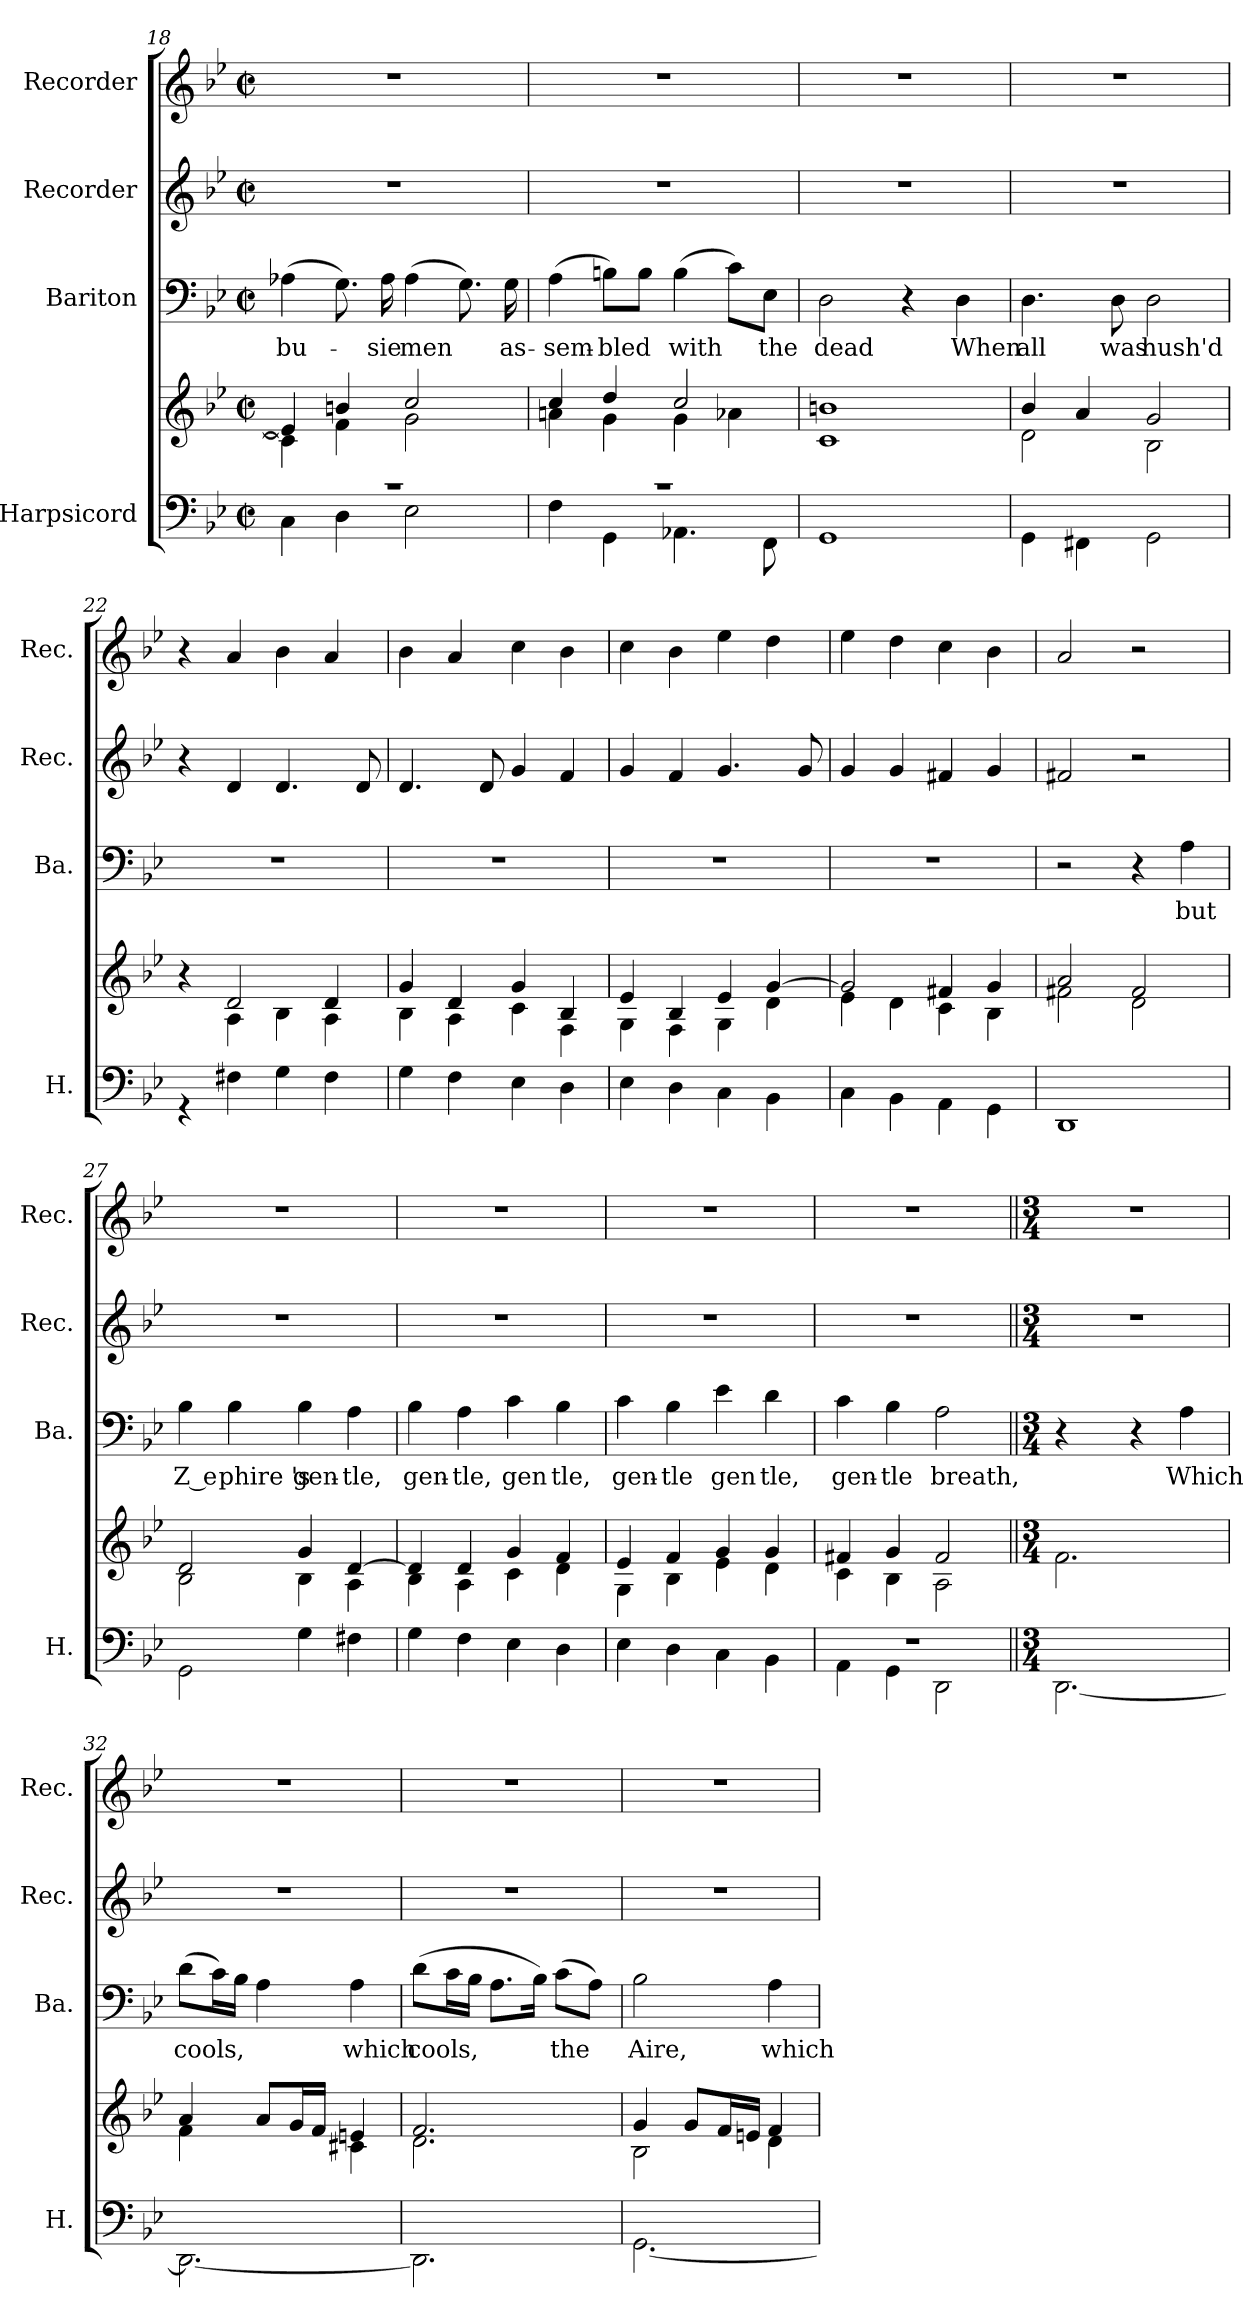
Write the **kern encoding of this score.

**kern	**kern	**kern	**text	**kern	**kern
*part4	*part4	*part3	*part3	*part2	*part1
*staff5	*staff4	*staff3	*staff3	*staff2	*staff1
*I"Harpsicord	*	*I"Bariton	*	*I"Recorder	*I"Recorder
*I'H.	*	*I'Ba.	*	*I'Rec.	*I'Rec.
*clefF4	*clefG2	*clefF4	*	*clefG2	*clefG2
*k[b-e-]	*k[b-e-]	*k[b-e-]	*	*k[b-e-]	*k[b-e-]
*M2/2	*M2/2	*M2/2	*	*M2/2	*M2/2
*met(c|)	*met(c|)	*met(c|)	*	*met(c|)	*met(c|)
=18	=18	=18	=18	=18	=18
*^	*^	*	*	*	*
!	!	!	!	!	!LO:LY:b	!	!
1r	4C\	4e-/]	4c\]	(>4A-X\	bu-	1r	1r
.	4D\	4bn/	4f\	8.G\)	.	.	.
!	!	!	!	!	!LO:LY:b	!	!
.	.	.	.	16A-\	sie	.	.
!	!	!	!	!	!LO:LY:b	!	!
.	2E-\	2cc/	2g\	(>4A-\	men	.	.
.	.	.	.	8.G\)	.	.	.
!	!	!	!	!	!LO:LY:b	!	!
.	.	.	.	16G\	as-	.	.
=19	=19	=19	=19	=19	=19	=19	=19
!	!	!	!	!	!LO:LY:b	!	!
1r	4F\	4cc/	4an\	(>4A\	-sem-	1r	1r
!	!	!	!	!	!LO:LY:b	!	!
.	4GG\	4dd/	4g\	8Bn\L)	-bled	.	.
.	.	.	.	8B\J	.	.	.
!	!	!	!	!	!LO:LY:b	!	!
.	4.AA-X\	2cc/	4g\	(>4B\	with	.	.
.	.	.	4a-X\	8c\L)	.	.	.
!	!	!	!	!	!LO:LY:b	!	!
.	8FF\	.	.	8E-\J	the	.	.
=20	=20	=20	=20	=20	=20	=20	=20
!	!	!	!	!	!LO:LY:b	!	!
1ryy	1GG	1bn	1c	2D\	dead	1r	1r
.	.	.	.	4r	.	.	.
!	!	!	!	!	!LO:LY:b	!	!
.	.	.	.	4D\	When	.	.
!!LO:PB:g=z
=21	=21	=21	=21	=21	=21	=21	=21
!	!	!	!	!	!LO:LY:b	!	!
1ryy	4GG\	4b-/	2d\	4.D\	all	1r	1r
.	4FF#X\	4a/	.	.	.	.	.
!	!	!	!	!	!LO:LY:b	!	!
.	.	.	.	8D\	was	.	.
!	!	!	!	!	!LO:LY:b	!	!
.	2GG\	2g/	2B-\	2D\	hush'd	.	.
=22	=22	=22	=22	=22	=22	=22	=22
1ryy	4r	4ryy	4r	1r	.	4r	4r
.	4F#X\	2d/	4A\	.	.	4d/	4a/
.	4G\	.	4B-\	.	.	4.d/	4b-\
.	4F#\	4d/	4A\	.	.	.	4a/
.	.	.	.	.	.	8d/	.
=23	=23	=23	=23	=23	=23	=23	=23
1ryy	4G\	4g/	4B-\	1r	.	4.d/	4b-\
.	4F\	4d/	4A\	.	.	.	4a/
.	.	.	.	.	.	8d/	.
.	4E-\	4g/	4c\	.	.	4g/	4cc\
.	4D\	4B-/	4F\	.	.	4f/	4b-\
=24	=24	=24	=24	=24	=24	=24	=24
1ryy	4E-\	4e-/	4G\	1r	.	4g/	4cc\
.	4D\	4B-/	4F\	.	.	4f/	4b-\
.	4C\	4e-/	4G\	.	.	4.g/	4ee-\
.	4BB-\	[4g/	4d\	.	.	.	4dd\
.	.	.	.	.	.	8g/	.
=25	=25	=25	=25	=25	=25	=25	=25
1ryy	4C\	2g/]	4e-\	1r	.	4g/	4ee-\
.	4BB-\	.	4d\	.	.	4g/	4dd\
.	4AA\	4f#X/	4c\	.	.	4f#X/	4cc\
.	4GG\	4g/	4B-\	.	.	4g/	4b-\
!!LO:LB:g=z
=26	=26	=26	=26	=26	=26	=26	=26
1ryy	1DD	2a/	2f#X\	2r	.	2f#X/	2a/
.	.	2f#/	2d\	4r	.	2r	2r
!	!	!	!	!	!LO:LY:b	!	!
.	.	.	.	4A\	but	.	.
=27	=27	=27	=27	=27	=27	=27	=27
!	!	!	!	!	!LO:LY:b	!	!
1ryy	2GG\	2d/	2B-\	4B-\	Z e	1r	1r
!	!	!	!	!	!LO:LY:b	!	!
.	.	.	.	4B-\	-phire 's	.	.
!	!	!	!	!	!LO:LY:b	!	!
.	4G\	4g/	4B-\	4B-\	gen-	.	.
!	!	!	!	!	!LO:LY:b	!	!
.	4F#X\	[4d/	4A\	4A\	-tle,	.	.
=28	=28	=28	=28	=28	=28	=28	=28
!	!	!	!	!	!LO:LY:b	!	!
1ryy	4G\	4d/]	4B-\	4B-\	gen-	1r	1r
!	!	!	!	!	!LO:LY:b	!	!
.	4F\	4d/	4A\	4A\	tle,	.	.
!	!	!	!	!	!LO:LY:b	!	!
.	4E-\	4g/	4c\	4c\	gen	.	.
!	!	!	!	!	!LO:LY:b	!	!
.	4D\	4f/	4d\	4B-\	tle,	.	.
=29	=29	=29	=29	=29	=29	=29	=29
!	!	!	!	!	!LO:LY:b	!	!
1ryy	4E-\	4e-/	4G\	4c\	gen-	1r	1r
!	!	!	!	!	!LO:LY:b	!	!
.	4D\	4f/	4B-\	4B-\	tle	.	.
!	!	!	!	!	!LO:LY:b	!	!
.	4C\	4g/	4e-\	4e-\	gen	.	.
!	!	!	!	!	!LO:LY:b	!	!
.	4BB-\	4g/	4d\	4d\	tle,	.	.
=30	=30	=30	=30	=30	=30	=30	=30
!	!	!	!	!	!LO:LY:b	!	!
1r	4AA\	4f#X/	4c\	4c\	gen-	1r	1r
!	!	!	!	!	!LO:LY:b	!	!
.	4GG\	4g/	4B-\	4B-\	-tle	.	.
!	!	!	!	!	!LO:LY:b	!	!
.	2DD\	2f#/	2A\	2A\	breath,	.	.
!!LO:PB:g=z
=31||	=31||	=31||	=31||	=31||	=31||	=31||	=31||
*M3/4	*	*M3/4	*	*M3/4	*	*M3/4	*M3/4
2.ryy	[2.DD\	8ryy	2.f\	4r	.	2.r	2.r
.	.	16ryy	.	.	.	.	.
.	.	16ryy	.	.	.	.	.
.	.	2rgyy	.	4r	.	.	.
!	!	!	!	!	!LO:LY:b	!	!
.	.	.	.	4A\	Which	.	.
=32	=32	=32	=32	=32	=32	=32	=32
!	!	!	!	!	!LO:LY:b	!	!
2.ryy	2.DD\_	4a/	4f\	(>8d\L	-cools,	2.r	2.r
.	.	.	.	16c\L)	.	.	.
.	.	.	.	16B-\JJ	.	.	.
.	.	8a/L	4ryy	4A\	.	.	.
.	.	16g/L	.	.	.	.	.
.	.	16f/JJ	.	.	.	.	.
!	!	!	!	!	!LO:LY:b	!	!
.	.	4en/	4c#X\	4A\	which	.	.
=33	=33	=33	=33	=33	=33	=33	=33
!	!	!	!	!	!LO:LY:b	!	!
2.ryy	2.DD\]	2.f/	2.d\	(>8d\L	-cools,	2.r	2.r
.	.	.	.	16c\L	.	.	.
.	.	.	.	16B-\JJ	.	.	.
.	.	.	.	8.A\L	.	.	.
.	.	.	.	16B-\Jk)	.	.	.
!	!	!	!	!	!LO:LY:b	!	!
.	.	.	.	(>8c\L	the	.	.
.	.	.	.	8A\J)	.	.	.
=34	=34	=34	=34	=34	=34	=34	=34
!	!	!	!	!	!LO:LY:b	!	!
2.ryy	[2.GG\	4g/	2B-\	2B-\	Aire,	2.r	2.r
.	.	8g/L	.	.	.	.	.
.	.	16f/L	.	.	.	.	.
.	.	16en/JJ	.	.	.	.	.
!	!	!	!	!	!LO:LY:b	!	!
.	.	4f/	4d\	4A\	which	.	.
*v	*v	*	*	*	*	*	*
*	*v	*v	*	*	*	*
=	=	=	=	=	=
*-	*-	*-	*-	*-	*-
